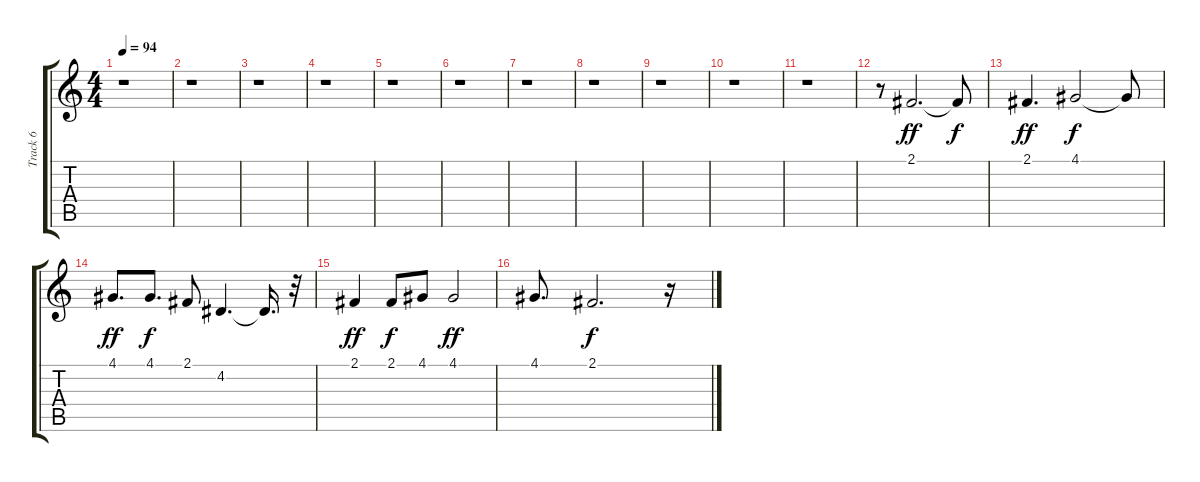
\track ("Track 6" "Track 6") {instrument lead1square}
\staff {score tabs}
\tuning (E4 B3 G3 D3 A2 E2) {hide}
\ts (4 4)
\tempo 94
\clef g2
\ks c
r.1{dy ff} |
r.1 |
r.1 |
r.1 |
r.1 |
r.1 |
r.1 |
r.1 |
r.1 |
r.1 |
r.1 |
r.8 2.1.2{d} 2.1{t}.8{dy f} |
2.1.4{d dy ff} 4.1.2{dy f} 4.1{t}.8 |
4.1.8{d dy ff} 4.1.8{d dy f} 2.1.8 4.2.4{d} 4.2{t}.16{d} r.32 |
2.1.4{dy ff} 2.1.8{dy f} 4.1.8 4.1.2{dy ff} |
4.1.8{d} 2.1.2{d dy f} r.16
